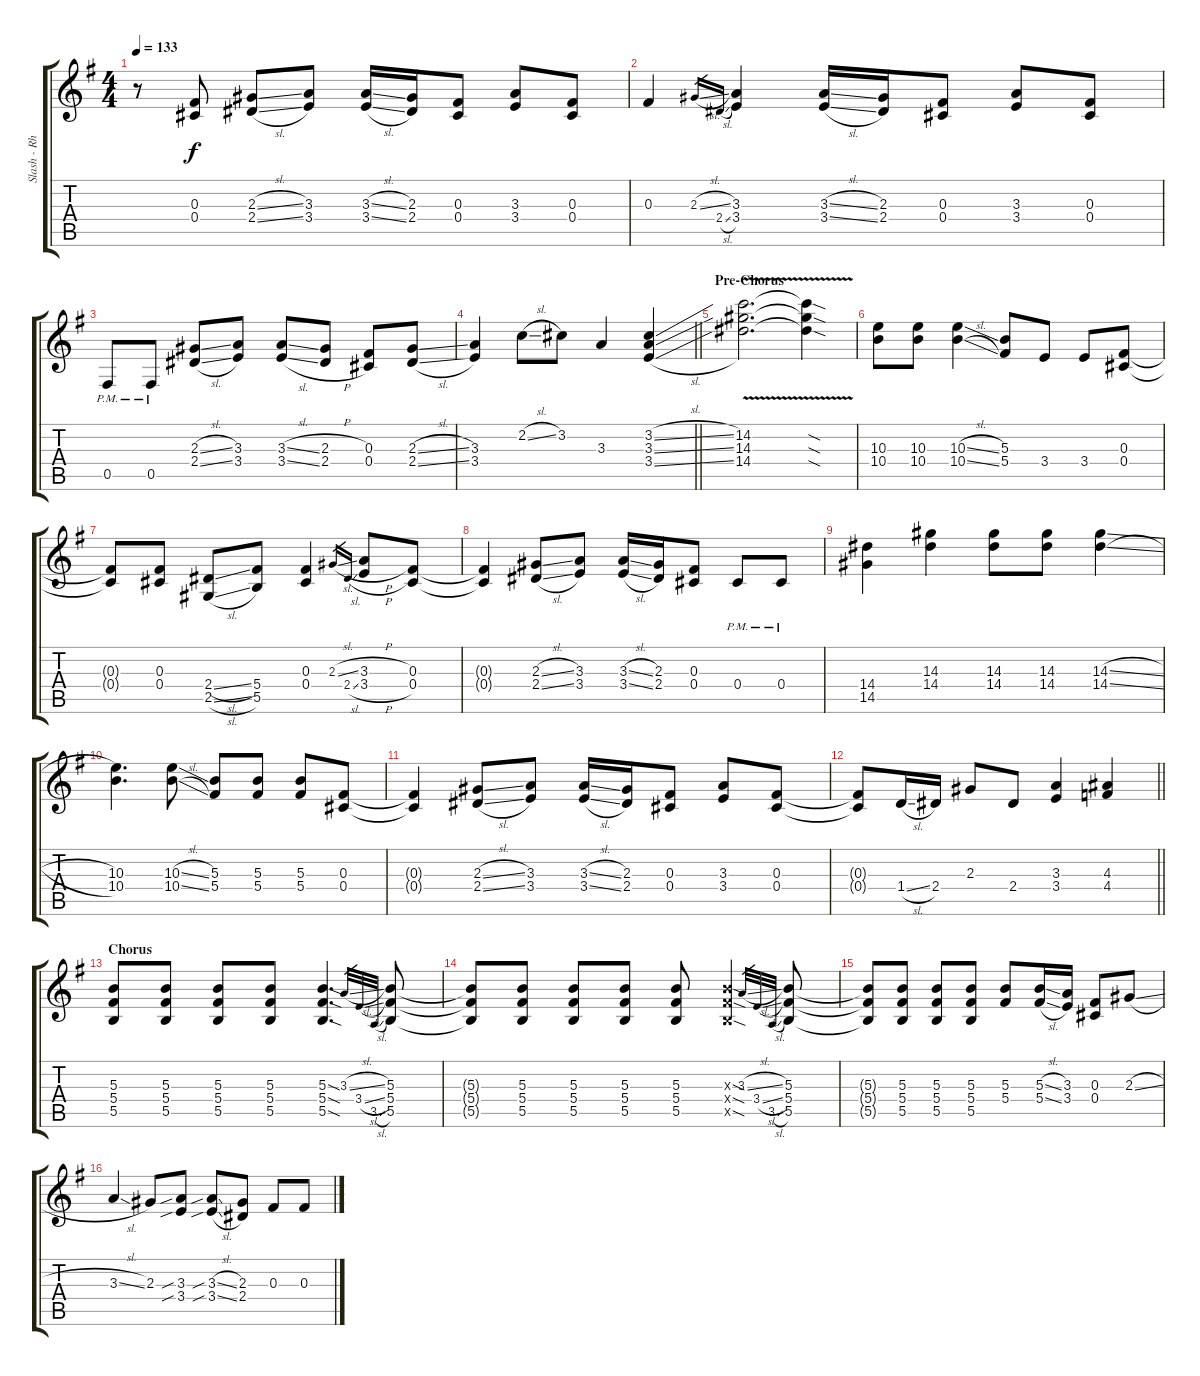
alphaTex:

\track ("Slash - Rhytm Guitar" "Slash - Rh") {instrument distortionguitar}
\staff {score tabs}
\tuning (Db4 Bb3 Gb3 Db3 Gb2 Db2) {hide}
\ts (4 4)
\tempo 133
\clef g2
\ks g
r.8{dy f} (0.3 0.4).8 (2.3{sl} 2.4{sl}).8 (3.3 3.4).8 (3.3{sl} 3.4{sl}).16 (2.3 2.4).16 (0.3 0.4).8 (3.3 3.4).8 (0.3 0.4).8 |
0.3.4 2.3{sl}.16{gr} 2.4{sl}.16{gr} (3.3 3.4).4 (3.3{sl} 3.4{sl}).16 (2.3 2.4).16 (0.3 0.4).8 (3.3 3.4).8 (0.3 0.4).8 |
0.5{pm}.8 0.5{pm}.8 (2.3{sl} 2.4{sl}).8 (3.3 3.4).8 (3.3{sl} 3.4{sl}).8 (2.3{h} 2.4{h}).8 (0.3 0.4).8 (2.3{sl} 2.4{sl}).8 |
\barLineRight lightlight
(3.3 3.4).4 2.2{sl}.8 3.2.8 3.3.4 (3.2{sl} 3.3{sl} 3.4{sl}).4 |
\section ("" "Pre-Chorus")
(14.2{v} 14.3{v} 14.4{v}).2{d} (14.2{sod t} 14.3{sod t} 14.4{sod t}).4 |
(10.3 10.4).8 (10.3 10.4).8 (10.3{sl} 10.4{sl}).4 (5.3 5.4).8 3.4.8 3.4.8 (0.3 0.4).8 |
(0.3{t} 0.4{t}).8 (0.3 0.4).8 (2.4{sl} 2.5{sl}).8 (5.4 5.5).8 (0.3 0.4).4 2.3{sl}.16{gr} 2.4{sl}.16{gr} (3.3{h} 3.4{h}).8 (0.3 0.4).8 |
(0.3{t} 0.4{t}).4 (2.3{sl} 2.4{sl}).8 (3.3 3.4).8 (3.3{sl} 3.4{sl}).16 (2.3 2.4).16 (0.3 0.4).8 0.4{pm}.8 0.4{pm}.8 |
(14.4 14.5).4 (14.3 14.4).4 (14.3 14.4).8 (14.3 14.4).8 (14.3{sl} 14.4{sl}).4 |
(10.3 10.4).4{d} (10.3{sl} 10.4{sl}).8 (5.3 5.4).8 (5.3 5.4).8 (5.3 5.4).8 (0.3 0.4).8 |
(0.3{t} 0.4{t}).4 (2.3{sl} 2.4{sl}).8 (3.3 3.4).8 (3.3{sl} 3.4{sl}).16 (2.3 2.4).16 (0.3 0.4).8 (3.3 3.4).8 (0.3 0.4).8 |
\barLineRight lightlight
(0.3{t} 0.4{t}).8 1.4{sl}.16 2.4.16 2.3.8 2.4.8 (3.3 3.4).4 (4.3 4.4).4 |
\section ("" "Chorus")
(5.3 5.4 5.5).8 (5.3 5.4 5.5).8 (5.3 5.4 5.5).8 (5.3 5.4 5.5).8 (5.3{sod} 5.4{sod} 5.5{sod}).4{d} 3.3{sl}.32{gr} 3.4{sl}.32{gr} 3.5{sl}.32{gr} (5.3 5.4 5.5).8 |
(5.3{t} 5.4{t} 5.5{t}).8 (5.3 5.4 5.5).8 (5.3 5.4 5.5).8 (5.3 5.4 5.5).8 (5.3 5.4 5.5).8 (5.3{sod x} 5.4{sod x} 5.5{sod x}).4 3.3{sl}.32{gr} 3.4{sl}.32{gr} 3.5{sl}.32{gr} (5.3 5.4 5.5).8 |
(5.3{t} 5.4{t} 5.5{t}).8 (5.3 5.4 5.5).8 (5.3 5.4 5.5).8 (5.3 5.4 5.5).8 (5.3 5.4).8 (5.3{sl} 5.4{sl}).16 (3.3 3.4).16 (0.3 0.4).8 2.3{sl}.8 |
3.3{sl}.4 2.3.8 (3.3{sib} 3.4{sib}).8 (3.3{sib sl} 3.4{sib sl}).8 (2.3 2.4).8 0.3.8 0.3.8
